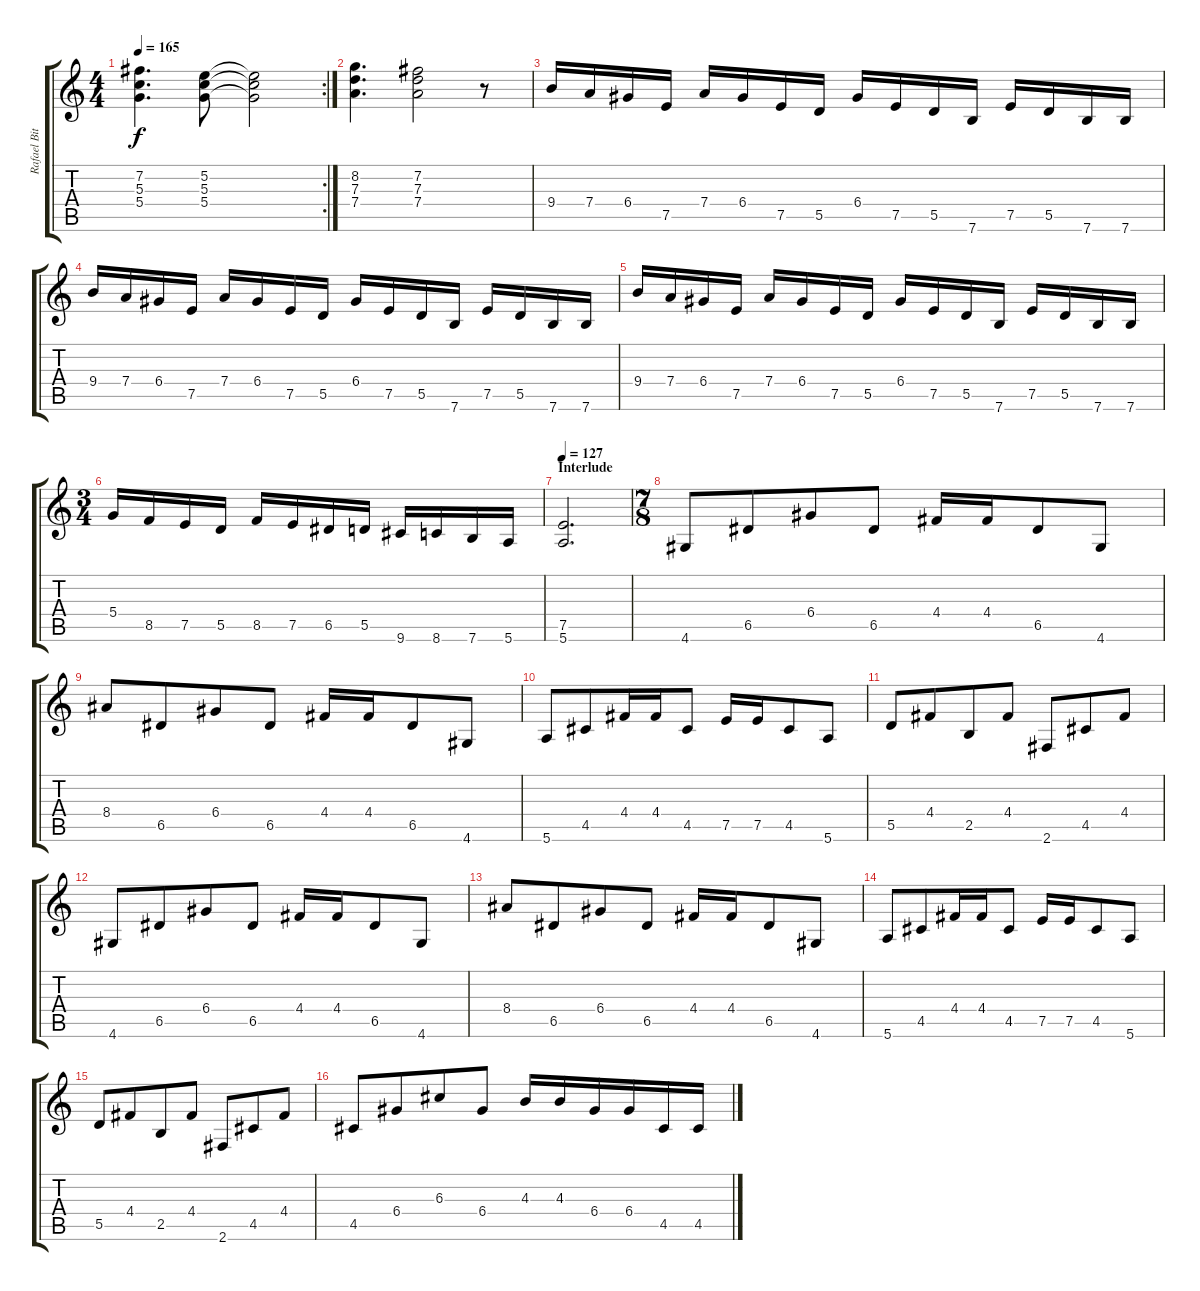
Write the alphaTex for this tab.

\track ("Rafael Bittencourt" "Rafael Bit") {instrument distortionguitar}
\staff {score tabs}
\tuning (E4 B3 G3 D3 A2 E2) {hide}
\rc 2
\ts (4 4)
\tempo 165
\clef g2
\ks c
(7.2 5.3 5.4).4{d dy f} (5.2 5.3 5.4).8 (5.2{t} 5.3{t} 5.4{t}).2 |
(8.2 7.3 7.4).4{d} (7.2 7.3 7.4).2 r.8 |
9.4.16 7.4.16 6.4.16 7.5.16 7.4.16 6.4.16 7.5.16 5.5.16 6.4.16 7.5.16 5.5.16 7.6.16 7.5.16 5.5.16 7.6.16 7.6.16 |
9.4.16 7.4.16 6.4.16 7.5.16 7.4.16 6.4.16 7.5.16 5.5.16 6.4.16 7.5.16 5.5.16 7.6.16 7.5.16 5.5.16 7.6.16 7.6.16 |
9.4.16 7.4.16 6.4.16 7.5.16 7.4.16 6.4.16 7.5.16 5.5.16 6.4.16 7.5.16 5.5.16 7.6.16 7.5.16 5.5.16 7.6.16 7.6.16 |
\ts (3 4)
5.4.16 8.5.16 7.5.16 5.5.16 8.5.16 7.5.16 6.5.16 5.5.16 9.6.16 8.6.16 7.6.16 5.6.16 |
\section ("" "Interlude")
\tempo 127
(7.5 5.6).2{d} |
\ts (7 8)
4.6.8 6.5.8 6.4.8 6.5.8 4.4.16 4.4.16 6.5.8 4.6.8 |
8.4.8 6.5.8 6.4.8 6.5.8 4.4.16 4.4.16 6.5.8 4.6.8 |
5.6.8 4.5.8 4.4.16 4.4.16 4.5.8 7.5.16 7.5.16 4.5.8 5.6.8 |
5.5.8 4.4.8 2.5.8 4.4.8 2.6.8 4.5.8 4.4.8 |
4.6.8 6.5.8 6.4.8 6.5.8 4.4.16 4.4.16 6.5.8 4.6.8 |
8.4.8 6.5.8 6.4.8 6.5.8 4.4.16 4.4.16 6.5.8 4.6.8 |
5.6.8 4.5.8 4.4.16 4.4.16 4.5.8 7.5.16 7.5.16 4.5.8 5.6.8 |
5.5.8 4.4.8 2.5.8 4.4.8 2.6.8 4.5.8 4.4.8 |
4.5.8 6.4.8 6.3.8 6.4.8 4.3.16 4.3.16 6.4.16 6.4.16 4.5.16 4.5.16
